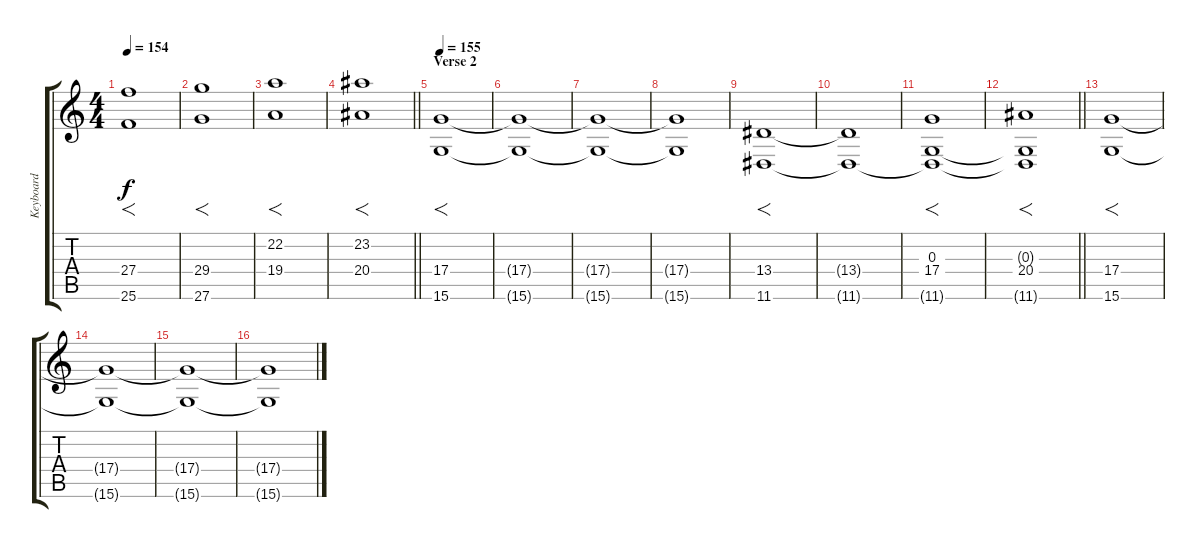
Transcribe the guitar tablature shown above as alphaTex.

\track ("Keyboard" "Keyboard") {instrument stringensemble1}
\staff {score tabs}
\tuning (E4 B3 G3 D3 A2 E2) {hide}
\ts (4 4)
\tempo 154
\clef g2
\ks c
(27.4 25.6).1{f dy f} |
(29.4 27.6).1{f} |
(22.2 19.4).1{f} |
\barLineRight lightlight
(23.2 20.4).1{f} |
\section ("" "Verse 2")
\tempo 155
(17.4 15.6).1{f} |
(17.4{t} 15.6{t}).1 |
(17.4{t} 15.6{t}).1 |
(17.4{t} 15.6{t}).1 |
(13.4 11.6).1{f} |
(13.4{t} 11.6{t}).1 |
(0.3 17.4 11.6{t}).1{f} |
\barLineRight lightlight
(0.3{t} 20.4 11.6{t}).1{f} |
(17.4 15.6).1{f} |
(17.4{t} 15.6{t}).1 |
(17.4{t} 15.6{t}).1 |
(17.4{t} 15.6{t}).1
